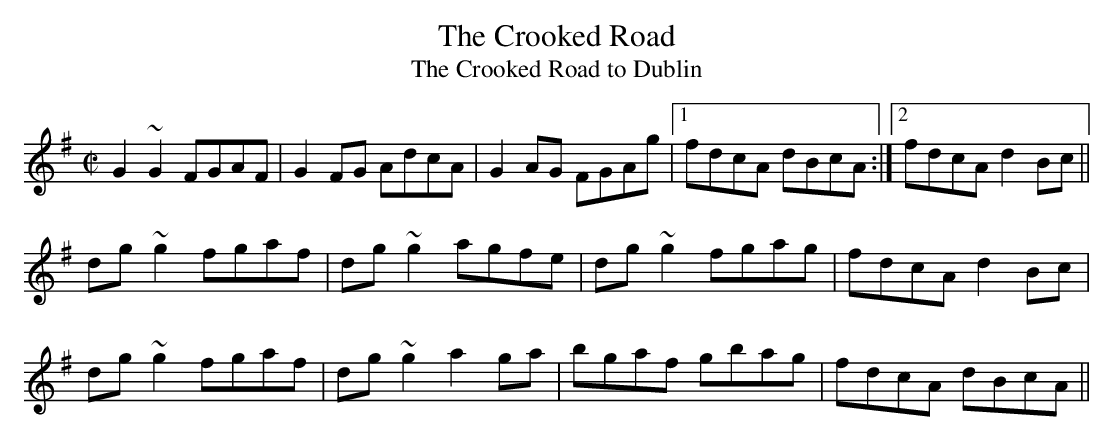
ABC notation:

X:1
T:Crooked Road, The
T:Crooked Road to Dublin, The
M:C|
K:G
G2~G2 FGAF|G2FG AdcA|G2AG FGAg|1 fdcA dBcA:|2 fdcA d2Bc||
dg~g2 fgaf|dg~g2 agfe|dg~g2 fgag|fdcA d2Bc|
dg~g2 fgaf|dg~g2 a2ga|bgaf gbag|fdcA dBcA||
